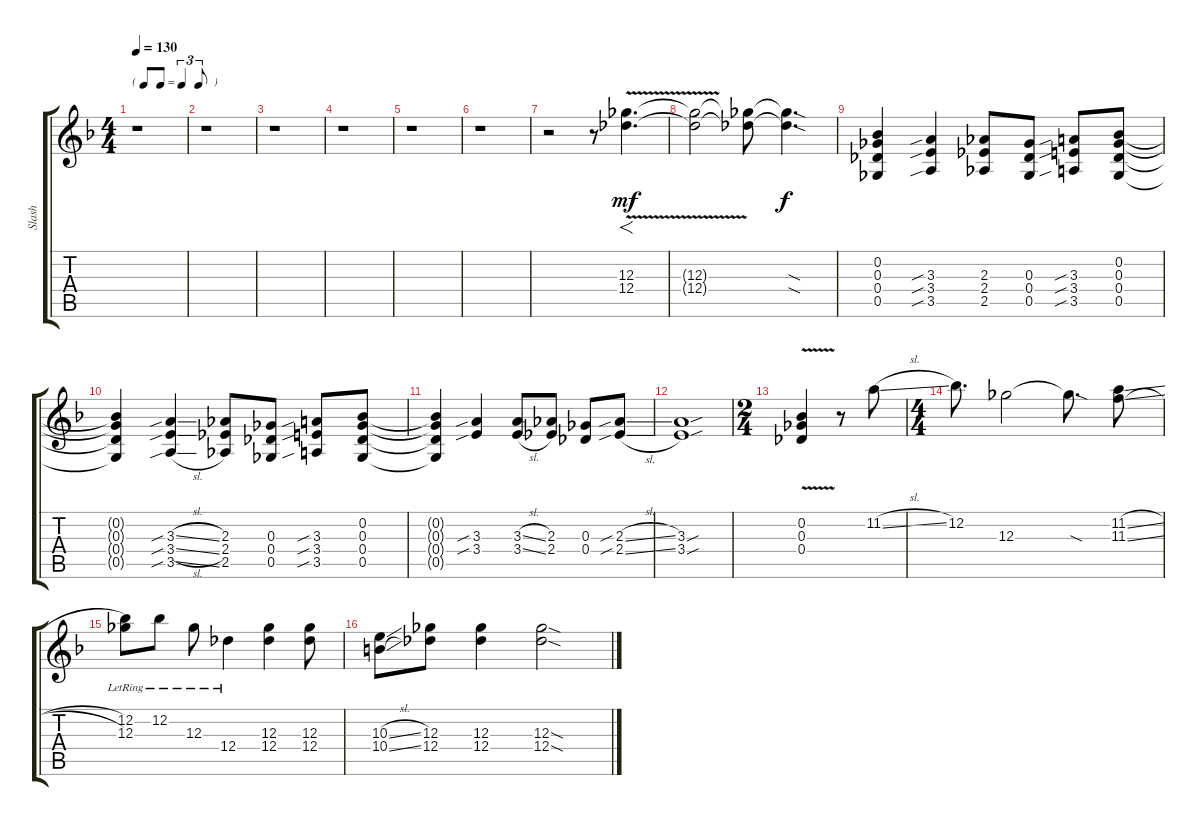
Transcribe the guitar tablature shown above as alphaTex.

\track ("Slash" "Slash") {instrument distortionguitar}
\staff {score tabs}
\tuning (Db4 Bb3 Gb3 Db3 Gb2 Db2) {hide}
\ts (4 4)
\tf triplet8th
\tempo 130
\clef g2
\ks f
r.1{dy mf instrument distortionguitar} |
r.1 |
r.1 |
r.1 |
r.1 |
r.1 |
r.2 r.8 (12.3{v} 12.4{v}).4{f d} |
(12.3{t} 12.4{t}).2 (12.3{t} 12.4{t}).8 (12.3{sod t} 12.4{sod t}).4{d dy f} |
(0.2 0.3 0.4 0.5).4 (3.3{sib} 3.4{sib} 3.5{sib}).4 (2.3 2.4 2.5).8 (0.3 0.4 0.5).8 (3.3{sib} 3.4{sib} 3.5{sib}).8 (0.2 0.3 0.4 0.5).8 |
(0.2{t} 0.3{t} 0.4{t} 0.5{t}).4 (3.3{sib sl} 3.4{sib sl} 3.5{sib sl}).4 (2.3 2.4 2.5).8 (0.3 0.4 0.5).8 (3.3{sib} 3.4{sib} 3.5{sib}).8 (0.2 0.3 0.4 0.5).8 |
(0.2{t} 0.3{t} 0.4{t} 0.5{t}).4 (3.3{sib} 3.4{sib}).4 (3.3{sl} 3.4{sl}).8 (2.3 2.4).8 (0.3 0.4).8 (2.3{sib sl} 2.4{sib sl}).8 |
(3.3{sou} 3.4{sou}).1 |
\ts (2 4)
(0.2{v} 0.3{v} 0.4{v}).4 r.8 11.2{sl}.8 |
\ts (4 4)
12.2.8{d} 12.3.2 12.3{sod t}.8{d} (11.2{sl} 11.3{sl}).8 |
(12.2{lr} 12.3{lr}).8 12.2{lr}.8 12.3{lr}.8 12.4{lr}.4 (12.3 12.4).4 (12.3 12.4).8 |
(10.3{sl} 10.4{sl}).8 (12.3 12.4).8 (12.3 12.4).4 (12.3{sod} 12.4{sod}).2
